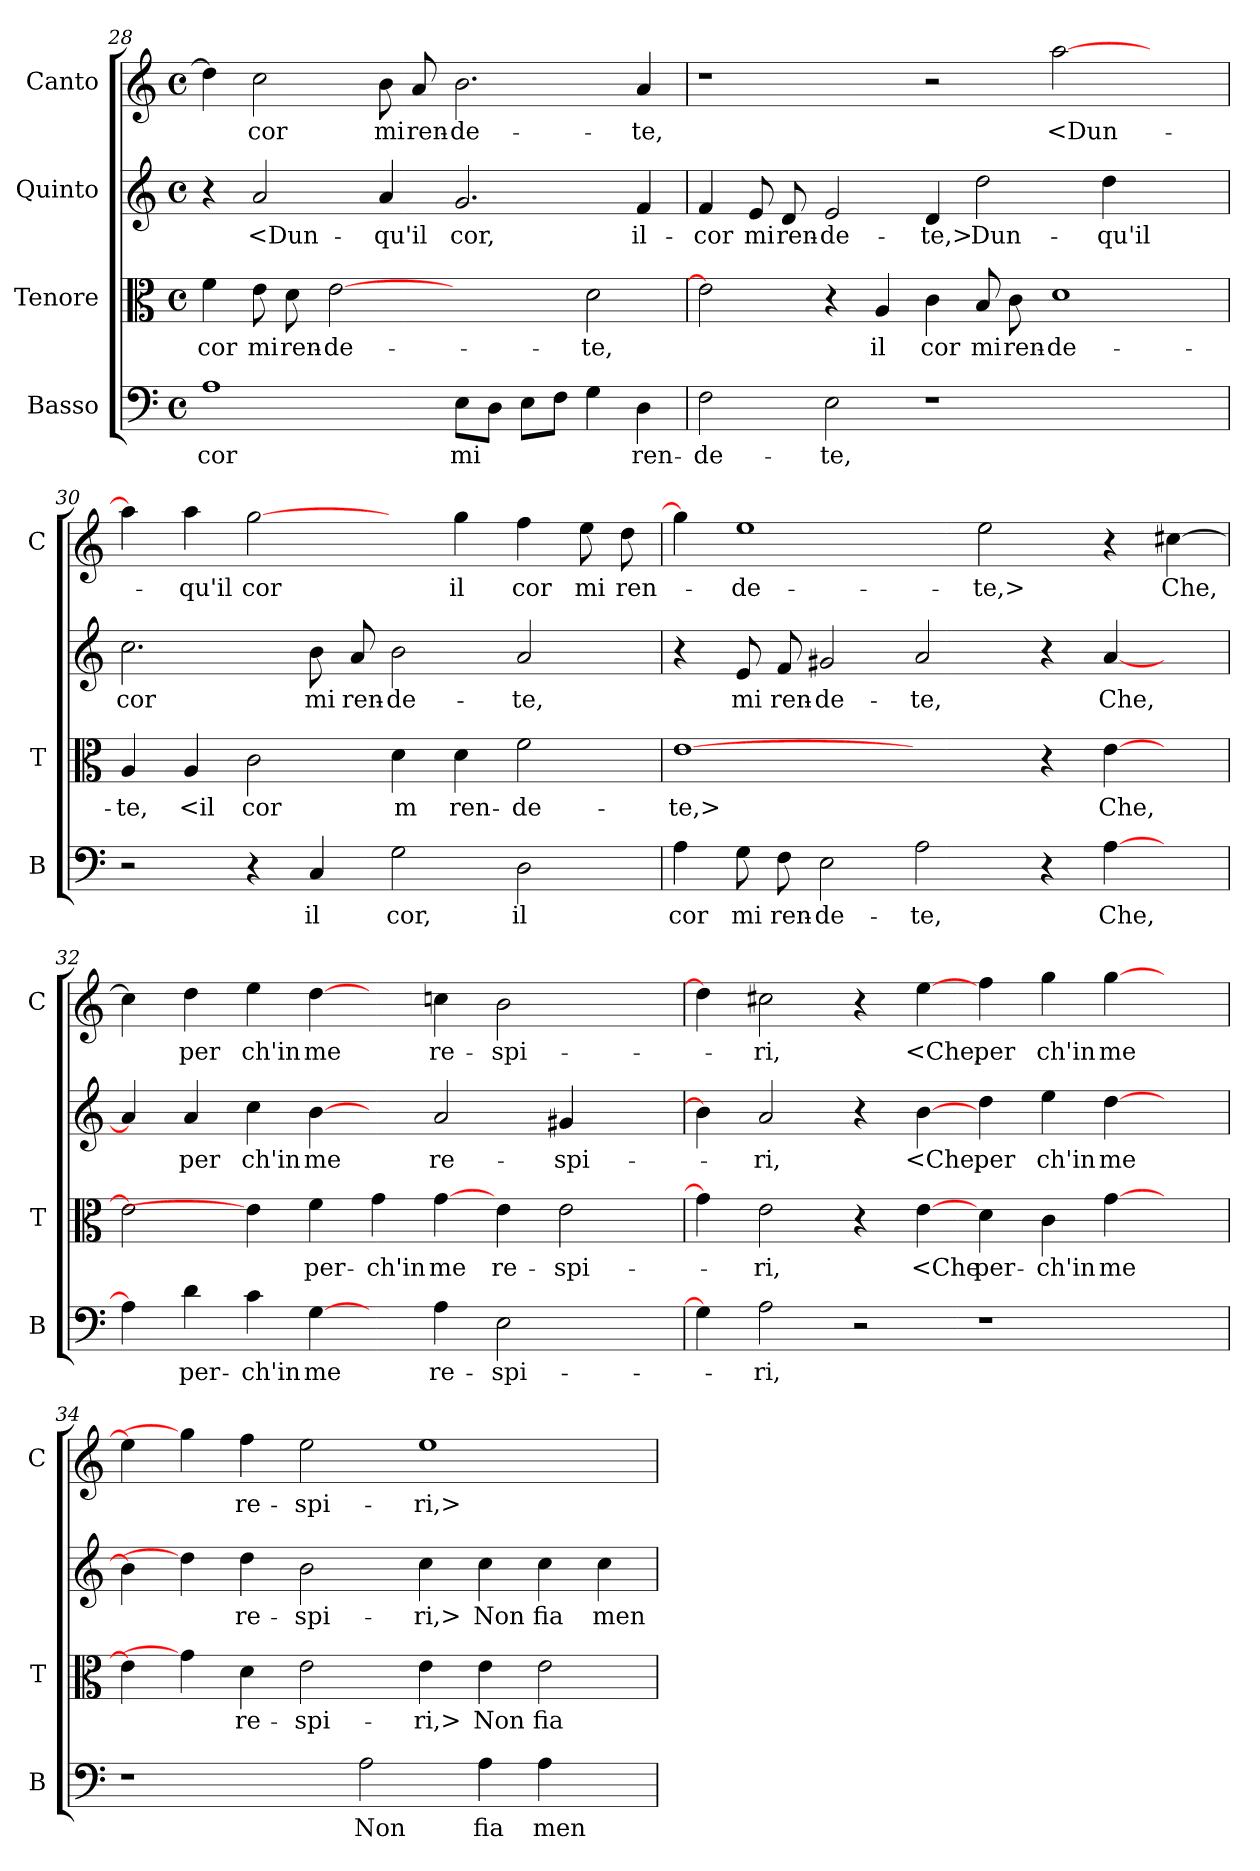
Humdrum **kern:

**kern	**text	**kern	**text	**kern	**text	**kern	**text
*part4	*part4	*part3	*part3	*part2	*part2	*part1	*part1
*staff4	*staff4	*staff3	*staff3	*staff2	*staff2	*staff1	*staff1
*I"Basso	*	*I"Tenore	*	*I"Quinto	*	*I"Canto	*
*I'B	*	*I'T	*	*	*	*I'C	*
*clefF4	*	*clefC3	*	*clefG2	*	*clefG2	*
*k[]	*	*k[]	*	*k[]	*	*k[]	*
*M4/4	*	*M4/4	*	*M4/4	*	*M4/4	*
*met(c)	*	*met(c)	*	*met(c)	*	*met(c)	*
=28	=28	=28	=28	=28	=28	=28	=28
1A	cor	4f	cor	4r	.	4dd]	.
.	.	8e	mi	2a	<Dun-	2cc	cor
.	.	8d	ren-	.	.	.	.
.	.	[2e	-de-	.	.	.	.
.	.	.	.	4a	-qu'il	8b	mi
.	.	.	.	.	.	8a	ren-
8EL	mi	2ryy	.	2.g	cor,	2.b	-de-
8DJ	.	.	.	.	.	.	.
8EL	.	.	.	.	.	.	.
8FJ	.	.	.	.	.	.	.
4G	.	2d	-te,	.	.	.	.
4D	ren-	.	.	4f	il-	4a	-te,
=29	=29	=29	=29	=29	=29	=29	=29
2F	-de-	2e]	.	4f	-cor	1r	.
.	.	.	.	8e	mi	.	.
.	.	.	.	8d	ren-	.	.
2E	-te,	4r	.	2e	-de-	.	.
.	.	4A	il	.	.	.	.
1r	.	4c	cor	4d	-te,>	2r	.
.	.	8B	mi	2dd	Dun-	.	.
.	.	8c	ren-	.	.	.	.
.	.	1d	-de-	.	.	[2aa	<Dun-
.	.	.	.	4dd	-qu'il	.	.
2ryy	.	.	.	2ryy	.	2ryy	.
=30	=30	=30	=30	=30	=30	=30	=30
2r	.	4A	-te,	2.cc	cor	4aa]	.
.	.	4A	<il	.	.	4aa	-qu'il
4r	.	2c	cor	.	.	[2gg	cor
4C	il	.	.	8b	mi	.	.
.	.	.	.	8a	ren-	.	.
2G	cor,	4d	m	2b	-de-	4ryy	.
.	.	4d	ren-	.	.	4gg	il
2D	il	2f	-de-	2a	-te,	4ff	cor
.	.	.	.	.	.	8ee	mi
.	.	.	.	.	.	8dd	ren-
=31	=31	=31	=31	=31	=31	=31	=31
4A	cor	[1e	-te,>	4r	.	4gg]	.
8G	mi	.	.	8e	mi	1ee	-de-
8F	ren-	.	.	8f	ren-	.	.
2E	-de-	.	.	2g#X	-de-	.	.
2A	-te,	2ryy	.	2a	-te,	.	.
.	.	.	.	.	.	2ee	-te,>
4r	.	4r	.	4r	.	.	.
[4A	Che,	[4e	Che,	[4a	Che,	4r	.
4ryy	.	4ryy	.	4ryy	.	[4cc#X	Che,
=32	=32	=32	=32	=32	=32	=32	=32
4A]	.	2e]	.	4a]	.	4cc#]	.
4d	per-	.	.	4a	per	4dd	per
4c	-ch'in	4e]	.	4cc	ch'in	4ee	ch'in
[4G	me	4f	per-	[4b	me	[4dd	me
4ryy	.	4g	-ch'in	4ryy	.	4ryy	.
4A	re-	[4g	me	2a	re-	4ccn	re-
2E	-spi-	4e	re-	.	.	2b	-spi-
.	.	2e	-spi-	4g#X	-spi-	.	.
4ryy	.	.	.	4ryy	.	4ryy	.
=33	=33	=33	=33	=33	=33	=33	=33
4G]	.	4g]	.	4b]	.	4dd]	.
2A	-ri,	2e	-ri,	2a	-ri,	2cc#X	-ri,
2r	.	4r	.	4r	.	4r	.
.	.	[4e	<Che	[4b	<Che,	[4ee	<Che,
1r	.	4d	per-	4dd	per	4ff	per
.	.	4c	-ch'in	4ee	ch'in	4gg	ch'in
.	.	[4g	me	[4dd	me	[4gg	me
.	.	4ryy	.	4ryy	.	4ryy	.
=34	=34	=34	=34	=34	=34	=34	=34
1r	.	4e]	.	4b]	.	4ee]	.
.	.	4g]	.	4dd]	.	4gg]	.
.	.	4d	re-	4dd	re-	4ff	re-
.	.	2e	-spi-	2b	-spi-	2ee	-spi-
2A	Non	.	.	.	.	.	.
.	.	4e	-ri,>	4cc	-ri,>	1ee	-ri,>
4A	fia	4e	Non	4cc	Non	.	.
4A	men	2e	fia	4cc	fia	.	.
4ryy	.	.	.	4cc	men	.	.
=	=	=	=	=	=	=	=
*-	*-	*-	*-	*-	*-	*-	*-
